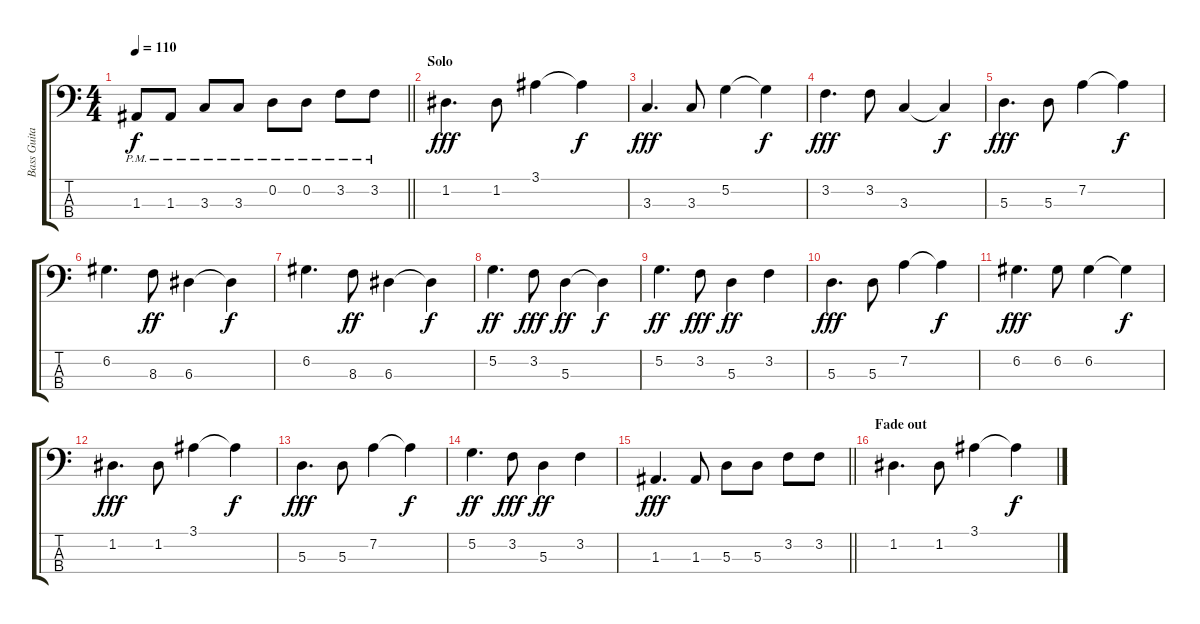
\track ("Bass Guitar" "Bass Guita") {instrument electricbassfinger}
\staff {score tabs}
\tuning (G2 D2 A1 E1) {hide}
\ts (4 4)
\tempo 110
\clef f4
\barLineRight lightlight
\ks c
1.3{pm}.8{dy f} 1.3{pm}.8 3.3{pm}.8 3.3{pm}.8 0.2{pm}.8 0.2{pm}.8 3.2{pm}.8 3.2{pm}.8 |
\section ("" "Solo")
1.2.4{d dy fff} 1.2.8 3.1.4 3.1{t}.4{dy f} |
3.3.4{d dy fff} 3.3.8 5.2.4 5.2{t}.4{dy f} |
3.2.4{d dy fff} 3.2.8 3.3.4 3.3{t}.4{dy f} |
5.3.4{d dy fff} 5.3.8 7.2.4 7.2{t}.4{dy f} |
6.2.4{d} 8.3.8{dy ff} 6.3.4 6.3{t}.4{dy f} |
6.2.4{d} 8.3.8{dy ff} 6.3.4 6.3{t}.4{dy f} |
5.2.4{d dy ff} 3.2.8{dy fff} 5.3.4{dy ff} 5.3{t}.4{dy f} |
5.2.4{d dy ff} 3.2.8{dy fff} 5.3.4{dy ff} 3.2.4 |
5.3.4{d dy fff} 5.3.8 7.2.4 7.2{t}.4{dy f} |
6.2.4{d dy fff} 6.2.8 6.2.4 6.2{t}.4{dy f} |
1.2.4{d dy fff} 1.2.8 3.1.4 3.1{t}.4{dy f} |
5.3.4{d dy fff} 5.3.8 7.2.4 7.2{t}.4{dy f} |
5.2.4{d dy ff} 3.2.8{dy fff} 5.3.4{dy ff} 3.2.4 |
\barLineRight lightlight
1.3.4{d dy fff} 1.3.8 5.3.8 5.3.8 3.2.8 3.2.8 |
\section ("" "Fade out")
1.2.4{d} 1.2.8 3.1.4 3.1{t}.4{dy f}
